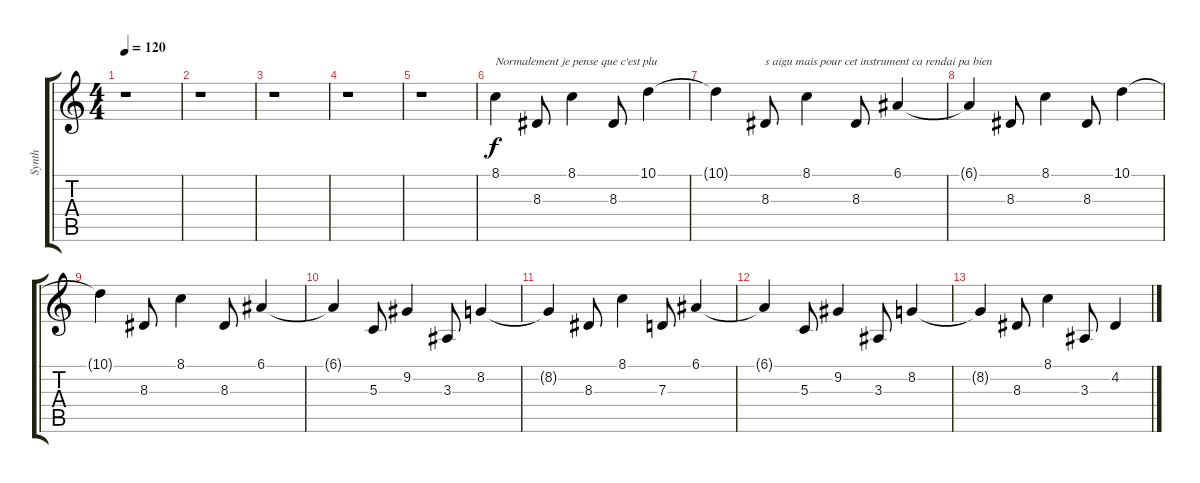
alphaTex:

\track ("Synth" "Synth") {instrument synthbrass1}
\staff {score tabs}
\tuning (E4 B3 G3 D3 A2 E2) {hide}
\ts (4 4)
\tempo 120
\clef g2
\ks c
r.1{dy f} |
r.1 |
r.1 |
r.1 |
r.1 |
8.1.4{txt "Normalement je pense que c'est plu"} 8.3.8 8.1.4 8.3.8 10.1.4 |
10.1{t}.4 8.3.8{txt "s aigu mais pour cet instrument ca rendai pa bien"} 8.1.4 8.3.8 6.1.4 |
6.1{t}.4 8.3.8 8.1.4 8.3.8 10.1.4 |
10.1{t}.4 8.3.8 8.1.4 8.3.8 6.1.4 |
6.1{t}.4 5.3.8 9.2.4 3.3.8 8.2.4 |
8.2{t}.4 8.3.8 8.1.4 7.3.8 6.1.4 |
6.1{t}.4 5.3.8 9.2.4 3.3.8 8.2.4 |
8.2{t}.4 8.3.8 8.1.4 3.3.8 4.2.4
